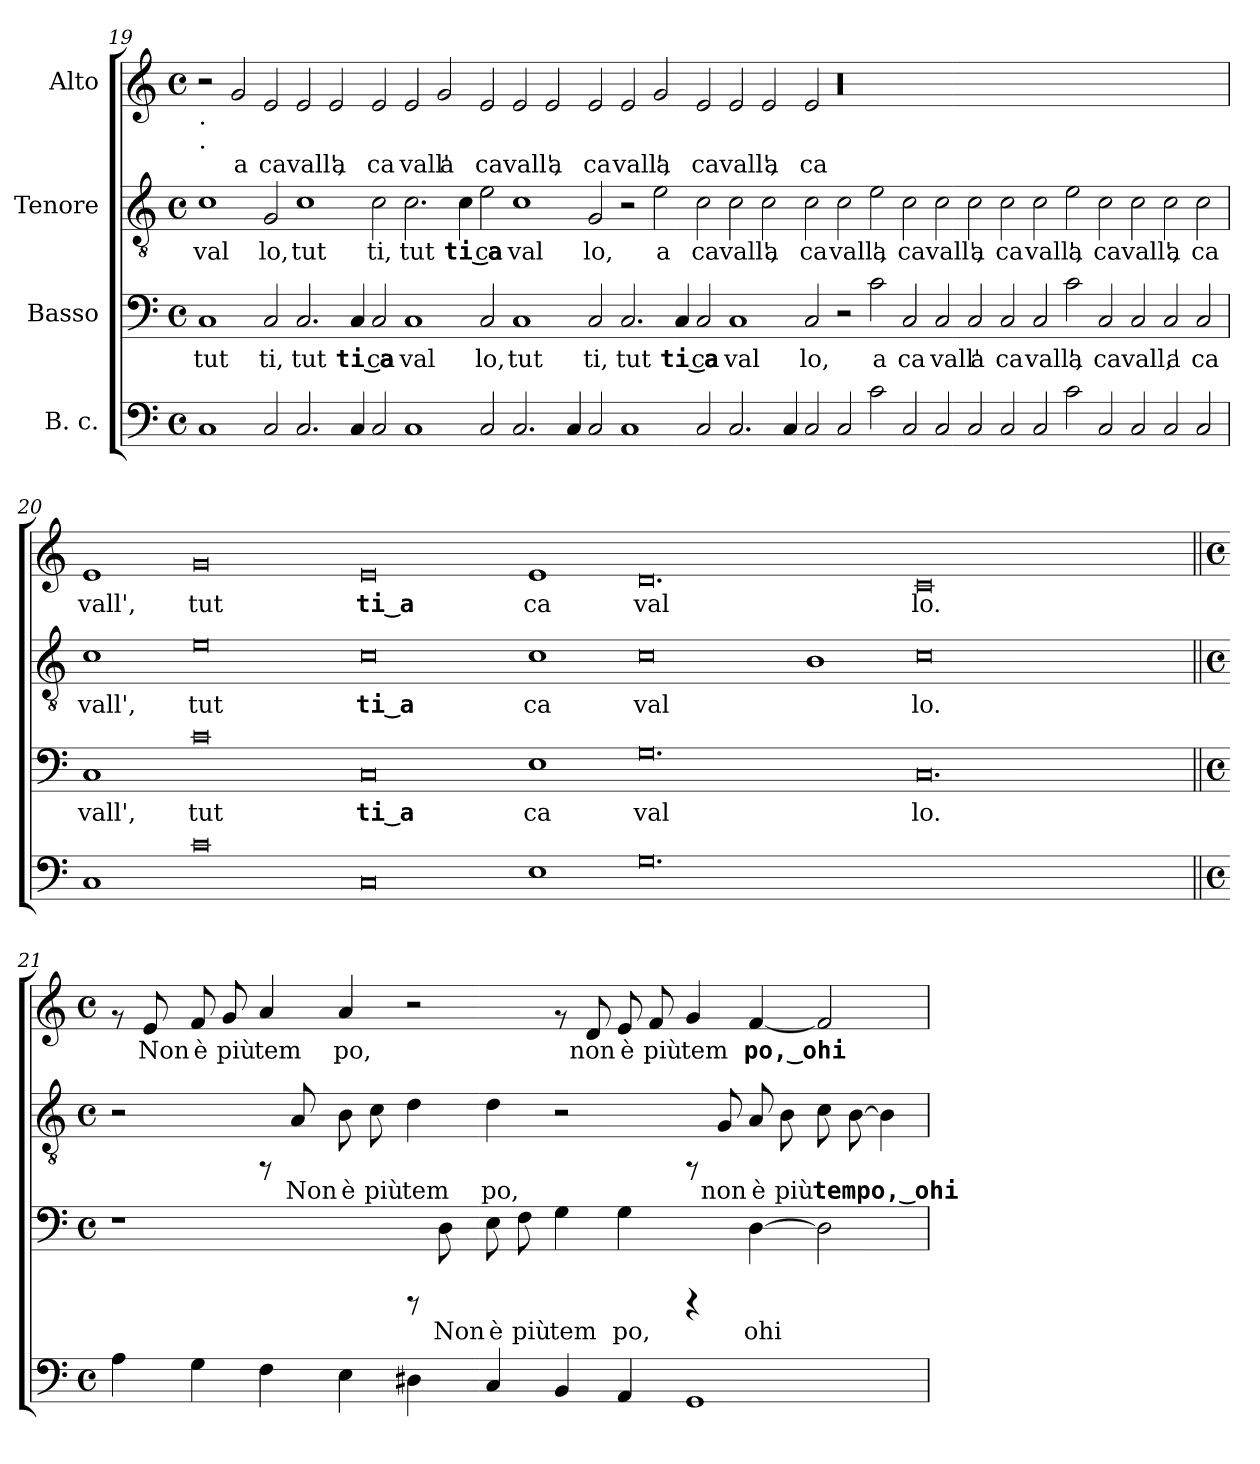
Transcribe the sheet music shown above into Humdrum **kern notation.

**kern	**kern	**text	**kern	**text	**kern	**text
*part4	*part3	*part3	*part2	*part2	*part1	*part1
*staff4	*staff3	*staff3	*staff2	*staff2	*staff1	*staff1
*I"B. c.	*I"Basso	*	*I"Tenore	*	*I"Alto	*
!!LO:LB:g=z
*clefF4	*clefF4	*	*clefGv2	*	*clefG2	*
*k[]	*k[]	*	*k[]	*	*k[]	*
*C:	*C:	*	*C:	*	*C:	*
*M4/4	*M4/4	*	*M4/4	*	*M4/4	*
*met(c)	*met(c)	*	*met(c)	*	*met(c)	*
=19	=19	=19	=19	=19	=19	=19
!	!	!	!	!	!LO:TX:b:t=.	!
!	!	!	!	!	!LO:TX:b:t=.	!
!	!	!LO:LY:b:rj	!	!LO:LY:b:rj	!	!
1C	1C	tut	1c	val	2r	.
!	!	!	!	!	!	!LO:LY:b:rj
.	.	.	.	.	2g/	a
!	!	!LO:LY:b:rj	!	!LO:LY:b:rj	!	!LO:LY:b:rj
2C/	2C/	ti,	2G/	lo,	2e/	cavall',
!	!	!LO:LY:b:rj	!	!LO:LY:b:rj	!	!LO:LY:b:rj
2.C/	2.C/	tut	1c	tut	2e/	.
!	!	!	!	!	!	!LO:LY:b:rj
.	.	.	.	.	2e/	a
!	!	!LO:LY:b:rj	!	!	!	!
4C/	4C/	ti‿a	.	.	.	.
!	!	!LO:LY:b:rj	!	!LO:LY:b:rj	!	!LO:LY:b:rj
2C/	2C/	ca	2c\	ti,	2e/	ca
!	!	!LO:LY:b:rj	!	!LO:LY:b:rj	!	!LO:LY:b:rj
1C	1C	val	2.c\	tut	2e/	vall'
!	!	!	!	!	!	!LO:LY:b:rj
.	.	.	.	.	2g/	a
!	!	!	!	!LO:LY:b:rj	!	!
.	.	.	4c\	ti‿a	.	.
!	!	!LO:LY:b:rj	!	!LO:LY:b:rj	!	!LO:LY:b:rj
2C/	2C/	lo,	2e\	ca	2e/	cavall',
!	!	!LO:LY:b:rj	!	!LO:LY:b:rj	!	!LO:LY:b:rj
2.C/	1C	tut	1c	val	2e/	.
!	!	!	!	!	!	!LO:LY:b:rj
.	.	.	.	.	2e/	a
4C/	.	.	.	.	.	.
!	!	!LO:LY:b:rj	!	!LO:LY:b:rj	!	!LO:LY:b:rj
2C/	2C/	ti,	2G/	lo,	2e/	ca
!	!	!LO:LY:b:rj	!	!	!	!LO:LY:b:rj
1C	2.C/	tut	2r	.	2e/	vall',
!	!	!	!	!LO:LY:b:rj	!	!LO:LY:b:rj
.	.	.	2e\	a	2g/	a
!	!	!LO:LY:b:rj	!	!	!	!
.	4C/	ti‿a	.	.	.	.
!	!	!LO:LY:b:rj	!	!LO:LY:b:rj	!	!LO:LY:b:rj
2C/	2C/	ca	2c\	cavall',	2e/	cavall',
!	!	!LO:LY:b:rj	!	!LO:LY:b:rj	!	!LO:LY:b:rj
2.C/	1C	val	2c\	.	2e/	.
!	!	!	!	!LO:LY:b:rj	!	!LO:LY:b:rj
.	.	.	2c\	a	2e/	a
4C/	.	.	.	.	.	.
!	!	!LO:LY:b:rj	!	!LO:LY:b:rj	!	!LO:LY:b:rj
2C/	2C/	lo,	2c\	ca	2e/	ca
!	!	!	!	!LO:LY:b:rj	!	!
2C/	2r	.	2c\	vall',	00.r	.
!	!	!LO:LY:b:rj	!	!LO:LY:b:rj	!	!
2c\	2c\	a	2e\	a	.	.
!	!	!LO:LY:b:rj	!	!LO:LY:b:rj	!	!
2C/	2C/	ca	2c\	cavall',	.	.
!	!	!LO:LY:b:rj	!	!LO:LY:b:rj	!	!
2C/	2C/	vall'	2c\	.	.	.
!	!	!LO:LY:b:rj	!	!LO:LY:b:rj	!	!
2C/	2C/	a	2c\	a	.	.
!	!	!LO:LY:b:rj	!	!LO:LY:b:rj	!	!
2C/	2C/	ca	2c\	ca	.	.
!	!	!LO:LY:b:rj	!	!LO:LY:b:rj	!	!
2C/	2C/	vall',	2c\	vall',	.	.
!	!	!LO:LY:b:rj	!	!LO:LY:b:rj	!	!
2c\	2c\	a	2e\	a	.	.
!	!	!LO:LY:b:rj	!	!LO:LY:b:rj	!	!
2C/	2C/	cavall,'	2c\	cavall',	.	.
!	!	!LO:LY:b:rj	!	!LO:LY:b:rj	!	!
2C/	2C/	.	2c\	.	.	.
!	!	!LO:LY:b:rj	!	!LO:LY:b:rj	!	!
2C/	2C/	a	2c\	a	.	.
!	!	!LO:LY:b:rj	!	!LO:LY:b:rj	!	!
2C/	2C/	ca	2c\	ca	.	.
!!LO:LB:g=z
=20	=20	=20	=20	=20	=20	=20
!	!	!LO:LY:b:rj	!	!LO:LY:b:rj	!	!LO:LY:b:rj
1C	1C	vall',	1c	vall',	1e	vall',
!	!	!LO:LY:b:rj	!	!LO:LY:b:rj	!	!LO:LY:b:rj
0c	0c	tut	0e	tut	0g	tut
!	!	!LO:LY:b:rj	!	!LO:LY:b:rj	!	!LO:LY:b:rj
0C	0C	ti‿a	0c	ti‿a	0e	ti‿a
!	!	!LO:LY:b:rj	!	!LO:LY:b:rj	!	!LO:LY:b:rj
1E	1E	ca	1c	ca	1e	ca
!	!	!LO:LY:b:rj	!	!LO:LY:b:rj	!	!LO:LY:b:rj
0.G	0.G	val	0c	val	0.d	val
!	!	!	!	!LO:LY:b:rj	!	!
.	.	.	1B	.	.	.
!	!	!LO:LY:b:rj	!	!LO:LY:b:rj	!	!LO:LY:b:rj
0.ryy	0.C	lo.	0c	lo.	0c	lo.
.	.	.	1ryy	.	1ryy	.
=21||	=21||	=21||	=21||	=21||	=21||	=21||
*M4/4	*M4/4	*	*M4/4	*	*M4/4	*
*met(c)	*met(c)	*	*met(c)	*	*met(c)	*
4A\	1r	.	2r	.	8rf	.
!	!	!	!	!	!	!LO:LY:b:rj
.	.	.	.	.	8e/	Non
!	!	!	!	!	!	!LO:LY:b:rj
4G\	.	.	.	.	8f/	è
!	!	!	!	!	!	!LO:LY:b:rj
.	.	.	.	.	8g/	più
!	!	!	!	!	!	!LO:LY:b:rj
4F\	.	.	8rFF	.	4a/	tem
!	!	!	!	!LO:LY:b:rj	!	!
.	.	.	8A/	Non	.	.
!	!	!	!	!LO:LY:b:rj	!	!LO:LY:b:rj
4E\	.	.	8B\	è	4a/	po,
!	!	!	!	!LO:LY:b:rj	!	!
.	.	.	8c\	più	.	.
!	!	!	!	!LO:LY:b:rj	!	!
4D#\	8rCCC	.	4d\	tem	2r	.
!	!	!LO:LY:b:rj	!	!	!	!
.	8D\	Non	.	.	.	.
!	!	!LO:LY:b:rj	!	!LO:LY:b:rj	!	!
4C/	8E\	è	4d\	po,	.	.
!	!	!LO:LY:b:rj	!	!	!	!
.	8F\	più	.	.	.	.
!	!	!LO:LY:b:rj	!	!	!	!
4BB/	4G\	tem	2r	.	8rf	.
!	!	!	!	!	!	!LO:LY:b:rj
.	.	.	.	.	8d/	non
!	!	!LO:LY:b:rj	!	!	!	!LO:LY:b:rj
4AA/	4G\	po,	.	.	8e/	è
!	!	!	!	!	!	!LO:LY:b:rj
.	.	.	.	.	8f/	più
!	!	!	!	!	!	!LO:LY:b:rj
1GG	4rCCC	.	8rFF	.	4g/	tem
!	!	!	!	!LO:LY:b:rj	!	!
.	.	.	8G/	non	.	.
!	!	!LO:LY:b:rj	!	!LO:LY:b:rj	!	!LO:LY:b:rj
.	[>4D\	ohi	8A/	è	[<4f/	po,‿ohi
!	!	!	!	!LO:LY:b:rj	!	!
.	.	.	8B\	più	.	.
!	!	!LO:LY:b:rj	!	!LO:LY:b:rj	!	!LO:LY:b:rj
.	2D\]	.	8c\	tempo,‿ohi	2f/]	.
!	!	!	!	!LO:LY:b:rj	!	!
.	.	.	[>8B\	.	.	.
!	!	!	!	!LO:LY:b:rj	!	!
.	.	.	4B\]	.	.	.
=	=	=	=	=	=	=
*-	*-	*-	*-	*-	*-	*-
